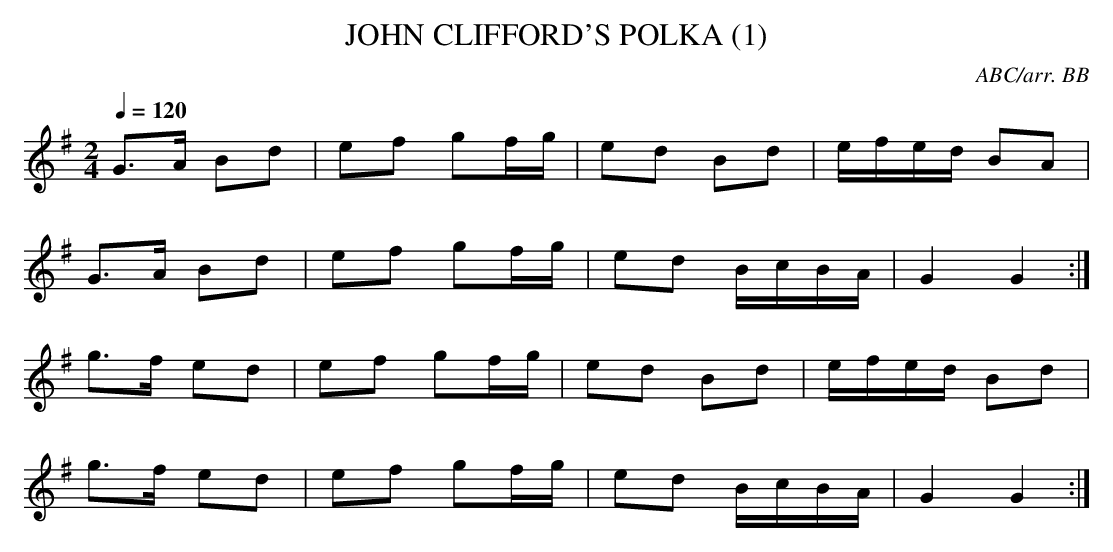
X:1
T:JOHN CLIFFORD'S POLKA (1)
C:ABC/arr. BB
Q:1/4=120
L:1/8
M:2/4
K:G
G>A Bd|ef gf/g/|ed Bd|e/f/e/d/ BA |
G>A Bd|ef gf/g/|ed B/c/B/A/|G2 G2 :|
g>f ed|ef gf/g/|ed Bd|e/f/e/d/ Bd|
g>f ed|ef gf/g/|ed B/c/B/A/|G2 G2 :|
